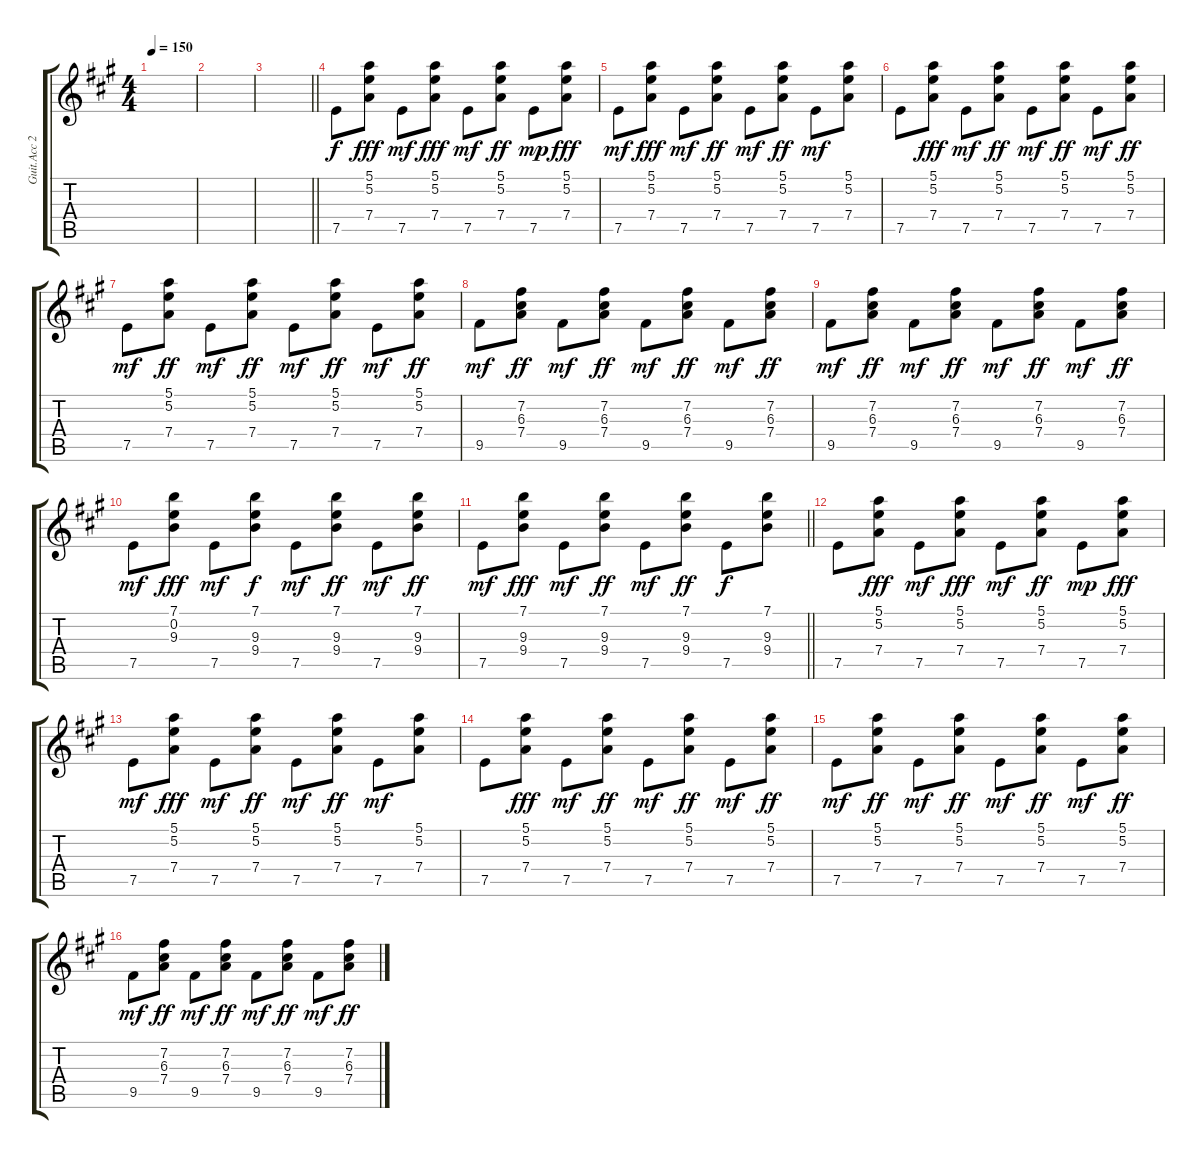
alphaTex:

\track ("Guit.Acc 2" "Guit.Acc 2") {instrument distortionguitar}
\staff {score tabs}
\tuning (E4 B3 G3 D3 A2 E2) {hide}
\ts (4 4)
\tempo 150
\clef g2
\ks a
|
|
\barLineRight lightlight
|
7.5.8{volume 13 instrument distortionguitar} (5.1 5.2 7.4).8{dy fff} 7.5.8{dy mf} (5.1 5.2 7.4).8{dy fff} 7.5.8{dy mf} (5.1 5.2 7.4).8{dy ff} 7.5.8{dy mp} (5.1 5.2 7.4).8{dy fff} |
7.5.8{dy mf} (5.1 5.2 7.4).8{dy fff} 7.5.8{dy mf} (5.1 5.2 7.4).8{dy ff} 7.5.8{dy mf} (5.1 5.2 7.4).8{dy ff} 7.5.8{dy mf} (5.1 5.2 7.4).8 |
7.5.8 (5.1 5.2 7.4).8{dy fff} 7.5.8{dy mf} (5.1 5.2 7.4).8{dy ff} 7.5.8{dy mf} (5.1 5.2 7.4).8{dy ff} 7.5.8{dy mf} (5.1 5.2 7.4).8{dy ff} |
7.5.8{dy mf} (5.1 5.2 7.4).8{dy ff} 7.5.8{dy mf} (5.1 5.2 7.4).8{dy ff} 7.5.8{dy mf} (5.1 5.2 7.4).8{dy ff} 7.5.8{dy mf} (5.1 5.2 7.4).8{dy ff} |
9.5.8{dy mf} (7.2 6.3 7.4).8{dy ff} 9.5.8{dy mf} (7.2 6.3 7.4).8{dy ff} 9.5.8{dy mf} (7.2 6.3 7.4).8{dy ff} 9.5.8{dy mf} (7.2 6.3 7.4).8{dy ff} |
9.5.8{dy mf} (7.2 6.3 7.4).8{dy ff} 9.5.8{dy mf} (7.2 6.3 7.4).8{dy ff} 9.5.8{dy mf} (7.2 6.3 7.4).8{dy ff} 9.5.8{dy mf} (7.2 6.3 7.4).8{dy ff} |
7.5.8{dy mf} (7.1 0.2 9.3).8{dy fff} 7.5.8{dy mf} (7.1 9.3 9.4).8{dy f} 7.5.8{dy mf} (7.1 9.3 9.4).8{dy ff} 7.5.8{dy mf} (7.1 9.3 9.4).8{dy ff} |
\barLineRight lightlight
7.5.8{dy mf} (7.1 9.3 9.4).8{dy fff} 7.5.8{dy mf} (7.1 9.3 9.4).8{dy ff} 7.5.8{dy mf} (7.1 9.3 9.4).8{dy ff} 7.5.8{dy f} (7.1 9.3 9.4).8 |
7.5.8 (5.1 5.2 7.4).8{dy fff} 7.5.8{dy mf} (5.1 5.2 7.4).8{dy fff} 7.5.8{dy mf} (5.1 5.2 7.4).8{dy ff} 7.5.8{dy mp} (5.1 5.2 7.4).8{dy fff} |
7.5.8{dy mf} (5.1 5.2 7.4).8{dy fff} 7.5.8{dy mf} (5.1 5.2 7.4).8{dy ff} 7.5.8{dy mf} (5.1 5.2 7.4).8{dy ff} 7.5.8{dy mf} (5.1 5.2 7.4).8 |
7.5.8 (5.1 5.2 7.4).8{dy fff} 7.5.8{dy mf} (5.1 5.2 7.4).8{dy ff} 7.5.8{dy mf} (5.1 5.2 7.4).8{dy ff} 7.5.8{dy mf} (5.1 5.2 7.4).8{dy ff} |
7.5.8{dy mf} (5.1 5.2 7.4).8{dy ff} 7.5.8{dy mf} (5.1 5.2 7.4).8{dy ff} 7.5.8{dy mf} (5.1 5.2 7.4).8{dy ff} 7.5.8{dy mf} (5.1 5.2 7.4).8{dy ff} |
9.5.8{dy mf} (7.2 6.3 7.4).8{dy ff} 9.5.8{dy mf} (7.2 6.3 7.4).8{dy ff} 9.5.8{dy mf} (7.2 6.3 7.4).8{dy ff} 9.5.8{dy mf} (7.2 6.3 7.4).8{dy ff}
